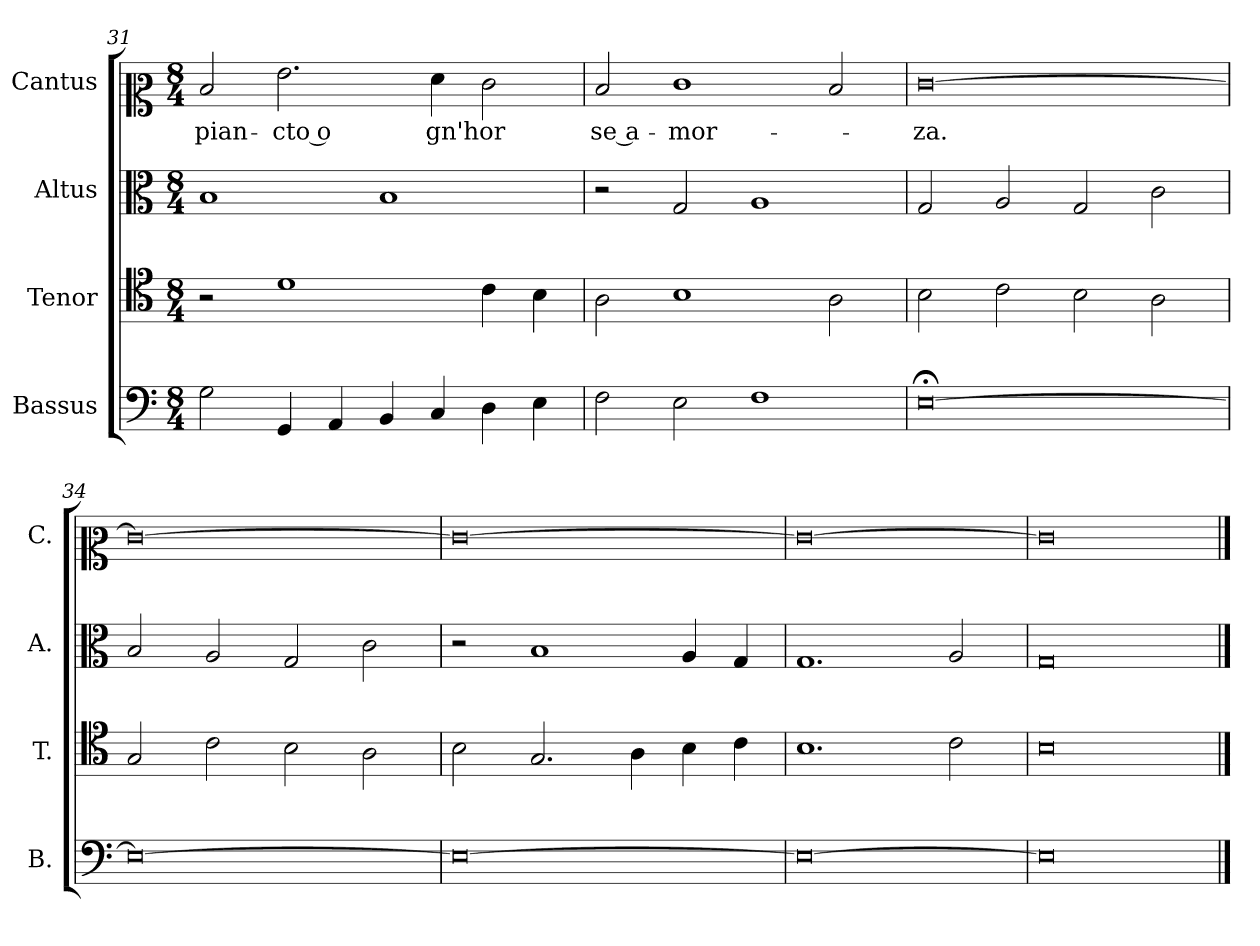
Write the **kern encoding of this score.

**kern	**kern	**kern	**kern	**text
*part4	*part3	*part2	*part1	*part1
*staff4	*staff3	*staff2	*staff1	*staff1
*I"Bassus	*I"Tenor	*I"Altus	*I"Cantus	*
*I'B.	*I'T.	*I'A.	*I'C.	*
!!LO:LB:g=z
*clefF4	*clefC4	*clefC3	*clefC2	*
*k[]	*k[]	*k[]	*k[]	*
*M8/4	*M8/4	*M8/4	*M8/4	*
=31	=31	=31	=31	=31
!	!	!	!	!LO:LY:b
2G\	2r	1B	2d/	pian-
!	!	!	!	!LO:LY:b
4GG/	1d	.	2.g\	-cto o
4AA/	.	.	.	.
4BB/	.	1B	.	.
!	!	!	!	!LO:LY:b
4C/	.	.	4f\	gn'hor
4D\	4c\	.	2e\	.
4E\	4B\	.	.	.
=32	=32	=32	=32	=32
!	!	!	!	!LO:LY:b
2F\	2A\	2r	2d/	se a-
!	!	!	!	!LO:LY:b
2E\	1B	2G/	1e	-mor-
1F	.	1A	.	.
.	2A\	.	2d/	.
=33	=33	=33	=33	=33
!	!	!	!	!LO:LY:b
[0E;<	2B\	2G/	[0e	-za.
.	2c\	2A/	.	.
.	2B\	2G/	.	.
.	2A\	2c\	.	.
=34	=34	=34	=34	=34
0E_	2G/	2B/	0e_	.
.	2c\	2A/	.	.
.	2B\	2G/	.	.
.	2A\	2c\	.	.
=35	=35	=35	=35	=35
0E_	2B\	2r	0e_	.
.	2.G/	1B	.	.
.	4A\	.	.	.
.	4B\	4A/	.	.
.	4c\	4G/	.	.
=36	=36	=36	=36	=36
0E_	1.B	1.G	0e_	.
.	2c\	2A/	.	.
=37	=37	=37	=37	=37
0E]	0B	0G	0e]	.
==	==	==	==	==
*-	*-	*-	*-	*-
